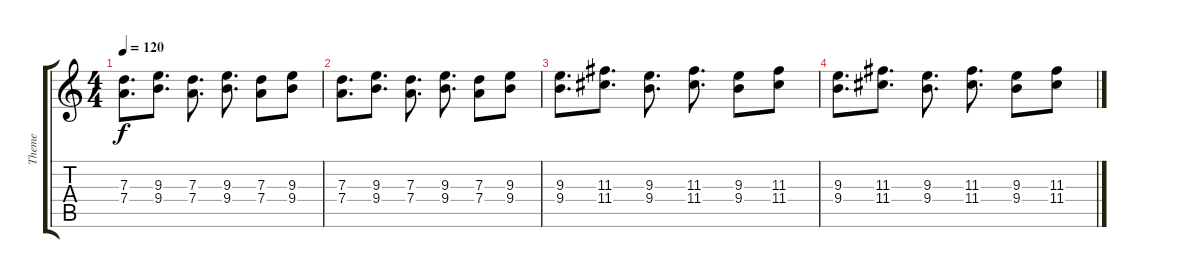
\track ("Theme" "Theme") {instrument electricguitarclean}
\staff {score tabs}
\tuning (E4 B3 G3 D3 A2 E2) {hide}
\ts (4 4)
\tempo 120
\clef g2
\ks c
(7.3 7.4).8{d dy f} (9.3 9.4).8{d} (7.3 7.4).8{d} (9.3 9.4).8{d} (7.3 7.4).8 (9.3 9.4).8 |
(7.3 7.4).8{d} (9.3 9.4).8{d} (7.3 7.4).8{d} (9.3 9.4).8{d} (7.3 7.4).8 (9.3 9.4).8 |
(9.3 9.4).8{d} (11.3 11.4).8{d} (9.3 9.4).8{d} (11.3 11.4).8{d} (9.3 9.4).8 (11.3 11.4).8 |
(9.3 9.4).8{d} (11.3 11.4).8{d} (9.3 9.4).8{d} (11.3 11.4).8{d} (9.3 9.4).8 (11.3 11.4).8
